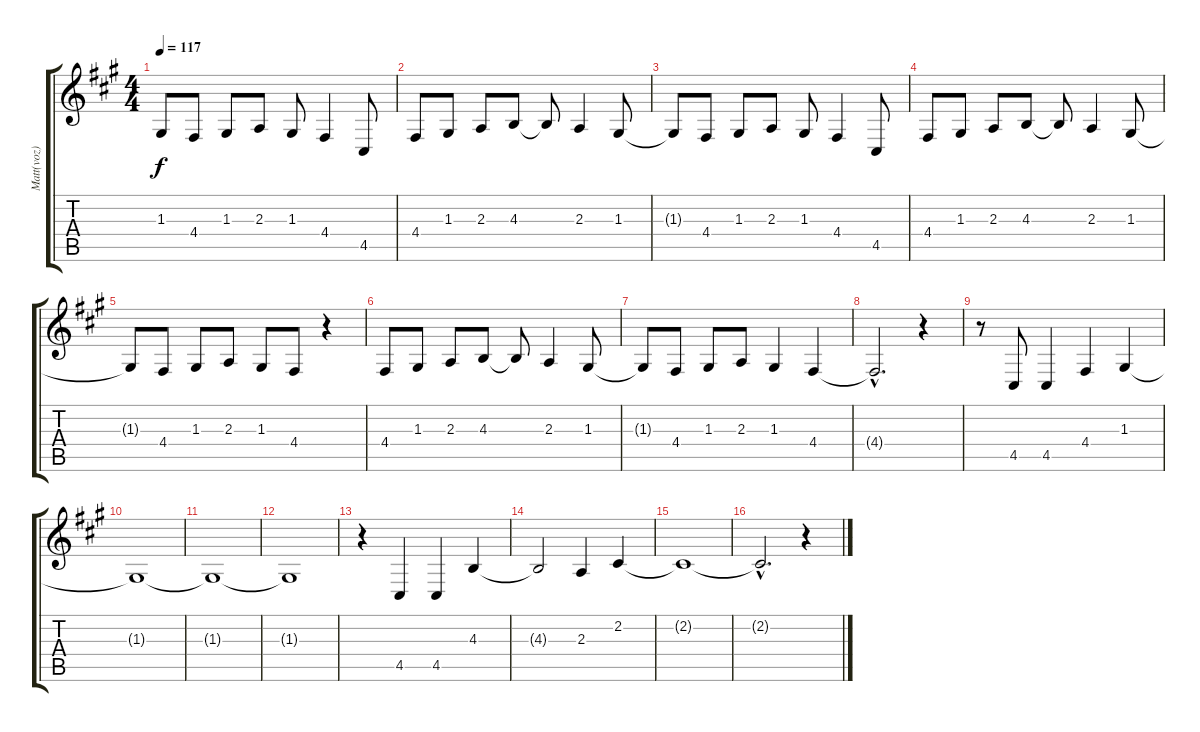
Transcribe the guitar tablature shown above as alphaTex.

\track ("Matt(voz)" "Matt(voz)") {instrument flute}
\staff {score tabs}
\tuning (E4 B3 G3 D3 A2 E2) {hide}
\ts (4 4)
\tempo 117
\clef g2
\ks a
1.3{t}.8{dy f} 4.4.8 1.3.8 2.3.8 1.3.8 4.4.4 4.5.8 |
4.4.8 1.3.8 2.3.8 4.3.8 4.3{t}.8 2.3.4 1.3.8 |
1.3{t}.8 4.4.8 1.3.8 2.3.8 1.3.8 4.4.4 4.5.8 |
4.4.8 1.3.8 2.3.8 4.3.8 4.3{t}.8 2.3.4 1.3.8 |
1.3{t}.8 4.4.8 1.3.8 2.3.8 1.3.8 4.4.8 r.4 |
4.4.8 1.3.8 2.3.8 4.3.8 4.3{t}.8 2.3.4 1.3.8 |
1.3{t}.8 4.4.8 1.3.8 2.3.8 1.3.4 4.4.4 |
4.4{hac t}.2{d} r.4 |
r.8 4.5.8 4.5.4 4.4.4 1.3.4 |
1.3{t}.1 |
1.3{t}.1 |
1.3{t}.1 |
r.4 4.5.4 4.5.4 4.3.4 |
4.3{t}.2 2.3.4 2.2.4 |
2.2{t}.1 |
2.2{hac t}.2{d} r.4
